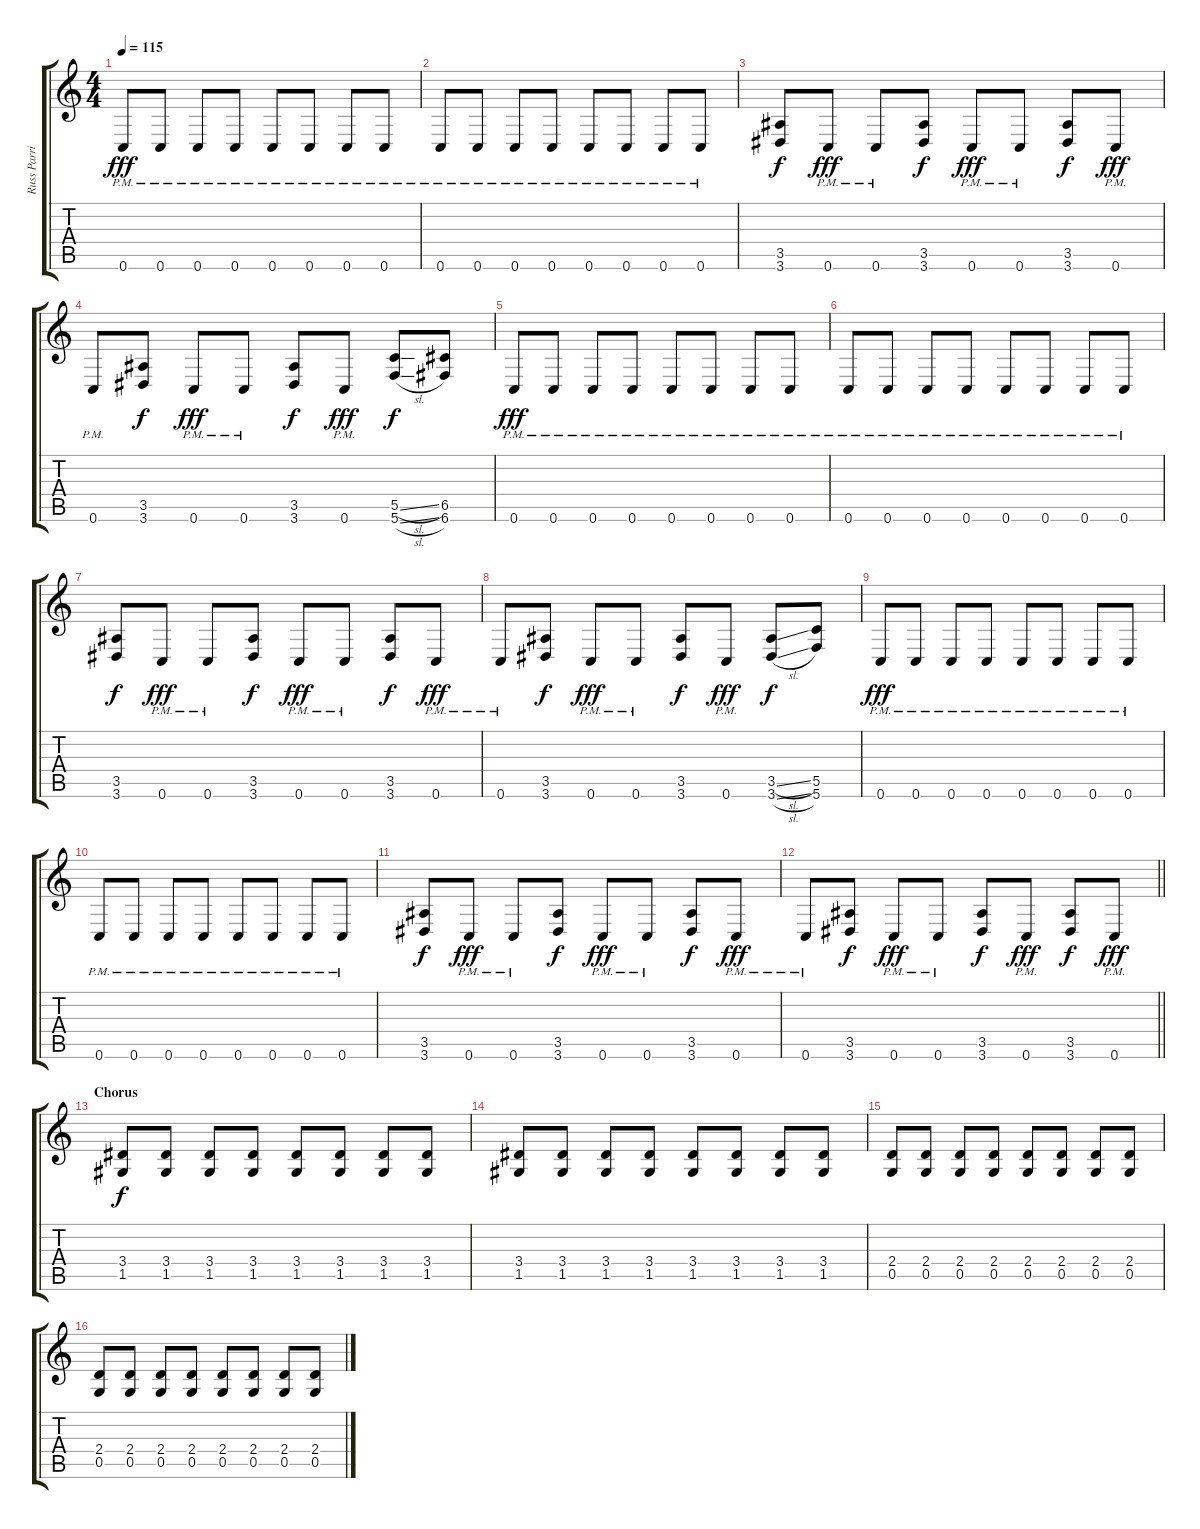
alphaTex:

\track ("Russ Parrish" "Russ Parri") {instrument distortionguitar}
\staff {score tabs}
\tuning (D4 A3 F3 C3 G2 C2) {hide}
\ts (4 4)
\tempo 115
\clef g2
\ks c
0.6{pm}.8{dy fff} 0.6{pm}.8 0.6{pm}.8 0.6{pm}.8 0.6{pm}.8 0.6{pm}.8 0.6{pm}.8 0.6{pm}.8 |
0.6{pm}.8 0.6{pm}.8 0.6{pm}.8 0.6{pm}.8 0.6{pm}.8 0.6{pm}.8 0.6{pm}.8 0.6{pm}.8 |
(3.5 3.6).8{dy f} 0.6{pm}.8{dy fff} 0.6{pm}.8 (3.5 3.6).8{dy f} 0.6{pm}.8{dy fff} 0.6{pm}.8 (3.5 3.6).8{dy f} 0.6{pm}.8{dy fff} |
0.6{pm}.8 (3.5 3.6).8{dy f} 0.6{pm}.8{dy fff} 0.6{pm}.8 (3.5 3.6).8{dy f} 0.6{pm}.8{dy fff} (5.5{sl} 5.6{sl}).8{dy f} (6.5 6.6).8 |
0.6{pm}.8{dy fff} 0.6{pm}.8 0.6{pm}.8 0.6{pm}.8 0.6{pm}.8 0.6{pm}.8 0.6{pm}.8 0.6{pm}.8 |
0.6{pm}.8 0.6{pm}.8 0.6{pm}.8 0.6{pm}.8 0.6{pm}.8 0.6{pm}.8 0.6{pm}.8 0.6{pm}.8 |
(3.5 3.6).8{dy f} 0.6{pm}.8{dy fff} 0.6{pm}.8 (3.5 3.6).8{dy f} 0.6{pm}.8{dy fff} 0.6{pm}.8 (3.5 3.6).8{dy f} 0.6{pm}.8{dy fff} |
0.6{pm}.8 (3.5 3.6).8{dy f} 0.6{pm}.8{dy fff} 0.6{pm}.8 (3.5 3.6).8{dy f} 0.6{pm}.8{dy fff} (3.5{sl} 3.6{sl}).8{dy f} (5.5 5.6).8 |
0.6{pm}.8{dy fff} 0.6{pm}.8 0.6{pm}.8 0.6{pm}.8 0.6{pm}.8 0.6{pm}.8 0.6{pm}.8 0.6{pm}.8 |
0.6{pm}.8 0.6{pm}.8 0.6{pm}.8 0.6{pm}.8 0.6{pm}.8 0.6{pm}.8 0.6{pm}.8 0.6{pm}.8 |
(3.5 3.6).8{dy f} 0.6{pm}.8{dy fff} 0.6{pm}.8 (3.5 3.6).8{dy f} 0.6{pm}.8{dy fff} 0.6{pm}.8 (3.5 3.6).8{dy f} 0.6{pm}.8{dy fff} |
\barLineRight lightlight
0.6{pm}.8 (3.5 3.6).8{dy f} 0.6{pm}.8{dy fff} 0.6{pm}.8 (3.5 3.6).8{dy f} 0.6{pm}.8{dy fff} (3.5 3.6).8{dy f} 0.6{pm}.8{dy fff} |
\section ("" "Chorus")
(3.4 1.5).8{dy f} (3.4 1.5).8 (3.4 1.5).8 (3.4 1.5).8 (3.4 1.5).8 (3.4 1.5).8 (3.4 1.5).8 (3.4 1.5).8 |
(3.4 1.5).8 (3.4 1.5).8 (3.4 1.5).8 (3.4 1.5).8 (3.4 1.5).8 (3.4 1.5).8 (3.4 1.5).8 (3.4 1.5).8 |
(2.4 0.5).8 (2.4 0.5).8 (2.4 0.5).8 (2.4 0.5).8 (2.4 0.5).8 (2.4 0.5).8 (2.4 0.5).8 (2.4 0.5).8 |
(2.4 0.5).8 (2.4 0.5).8 (2.4 0.5).8 (2.4 0.5).8 (2.4 0.5).8 (2.4 0.5).8 (2.4 0.5).8 (2.4 0.5).8
